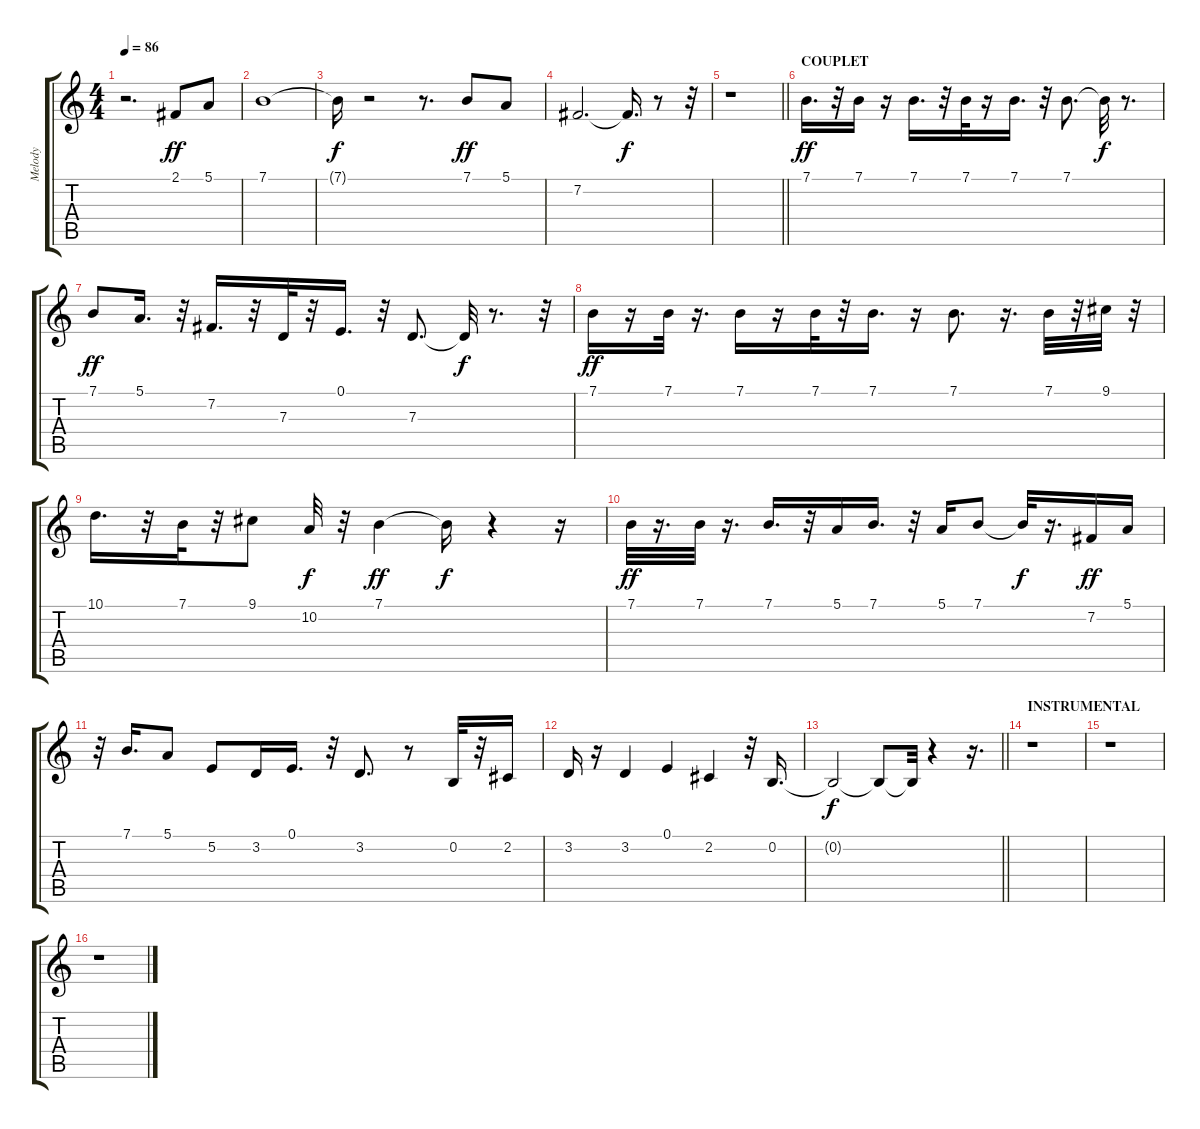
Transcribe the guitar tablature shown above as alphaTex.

\track ("Melody" "Melody") {instrument lead3calliope}
\staff {score tabs}
\tuning (E4 B3 G3 D3 A2 E2) {hide}
\ts (4 4)
\tempo 86
\clef g2
\ks c
r.2{d dy f} 2.1.8{dy ff} 5.1.8 |
7.1.1 |
7.1{t}.16{dy f} r.2 r.8{d} 7.1.8{dy ff} 5.1.8 |
7.2.2{d} 7.2{t}.16{d dy f} r.8 r.32 |
\barLineRight lightlight
r.1 |
\section ("" "COUPLET")
7.1.16{d dy ff} r.32 7.1.16 r.16 7.1.16{d} r.32 7.1.32 r.16 7.1.16{d} r.32 7.1.8{d} 7.1{t}.32{dy f} r.8{d} |
7.1.8{dy ff} 5.1.16{d} r.32 7.2.16{d} r.32 7.3.32 r.32 0.1.16{d} r.32 7.3.8{d} 7.3{t}.32{dy f} r.8{d} r.32 |
7.1.16{dy ff} r.16 7.1.32 r.16{d} 7.1.16 r.16 7.1.32 r.32 7.1.16{d} r.16 7.1.8{d} r.16{d} 7.1.32 r.32 9.1.32 r.32 |
10.1.16{d} r.32 7.1.32 r.32 9.1.8 10.2.32{dy f} r.32 7.1.4{dy ff} 7.1{t}.16{dy f} r.4 r.16 |
7.1.32{dy ff} r.16{d} 7.1.32 r.16{d} 7.1.16{d} r.32 5.1.16 7.1.16{d} r.32 5.1.16 7.1.8 7.1{t}.32{dy f} r.16{d} 7.2.16{dy ff} 5.1.16 |
r.32 7.1.16{d} 5.1.8 5.2.8 3.2.16 0.1.16{d} r.32 3.2.8{d} r.8 0.2.32 r.32 2.2.16 |
3.2.16 r.16 3.2.4 0.1.4 2.2.4 r.32 0.2.16{d} |
\barLineRight lightlight
0.2{t}.2{dy f} 0.2{t}.8 0.2{t}.32 r.4 r.16{d} |
\section ("" "INSTRUMENTAL")
r.1 |
r.1 |
r.1
